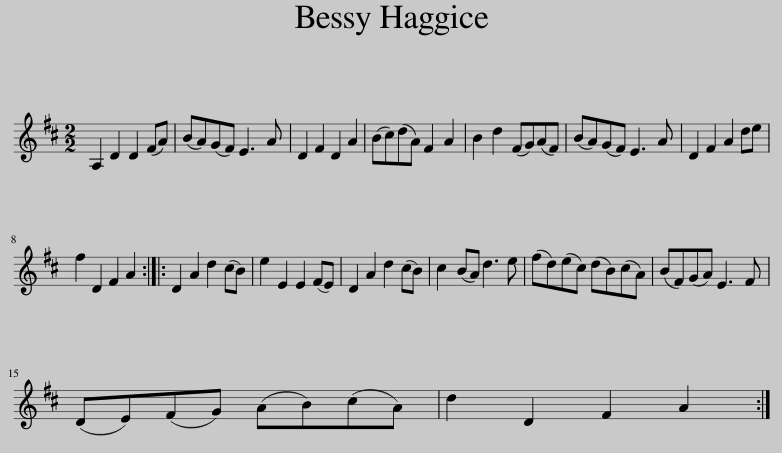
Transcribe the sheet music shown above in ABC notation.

X:1
L:1/8
M:2/2
I:linebreak $
K:D
V:1 treble
V:1
 A,2 D2 D2 (FA) | (BA)(GF) E3 A | D2 F2 D2 A2 | (Bc)(dA) F2 A2 | B2 d2 (FG)(AF) | %5
 (BA)(GF) E3 A | D2 F2 A2 de |$ f2 D2 F2 A2 :: D2 A2 d2 (cB) | e2 E2 E2 (FE) | %10
 D2 A2 d2 (cB) | c2 (BA) d3 e | (fd)(ec) (dB)(cA) | (BF)(GA) E3 F |$ (DE)(FG) (AB)(cA) | %15
 d2 D2 F2 A2 :| %16
